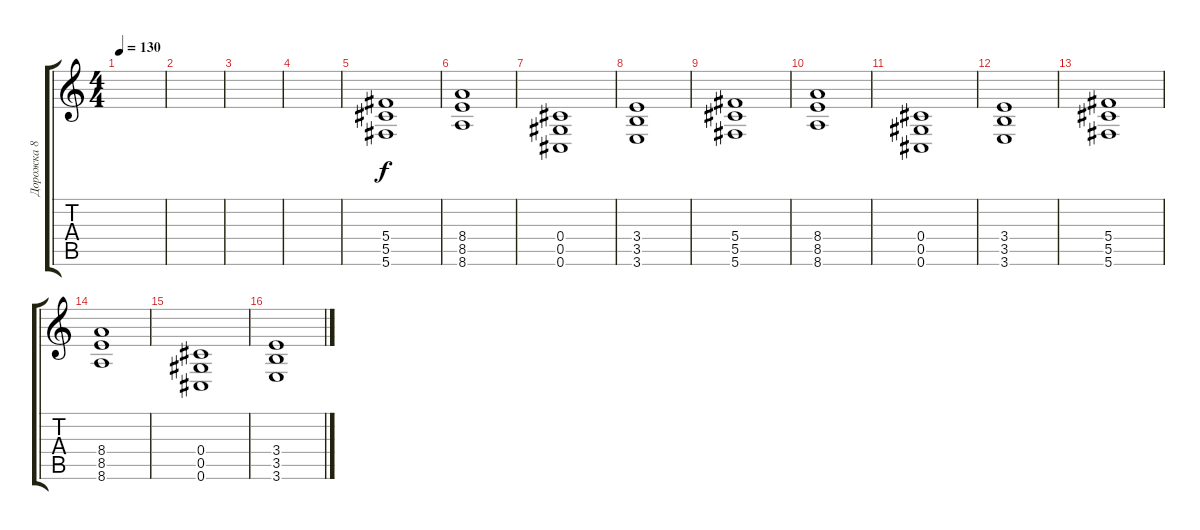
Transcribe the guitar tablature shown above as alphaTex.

\track ("Дорожка 8" "Дорожка 8") {instrument distortionguitar}
\staff {score tabs}
\tuning (Eb4 Bb3 Gb3 Db3 Ab2 Db2) {hide}
\ts (4 4)
\tempo 130
\clef g2
\ks c
|
|
|
|
(5.4 5.5 5.6).1 |
(8.4 8.5 8.6).1 |
(0.4 0.5 0.6).1 |
(3.4 3.5 3.6).1 |
(5.4 5.5 5.6).1 |
(8.4 8.5 8.6).1 |
(0.4 0.5 0.6).1 |
(3.4 3.5 3.6).1 |
(5.4 5.5 5.6).1 |
(8.4 8.5 8.6).1 |
(0.4 0.5 0.6).1 |
(3.4 3.5 3.6).1
